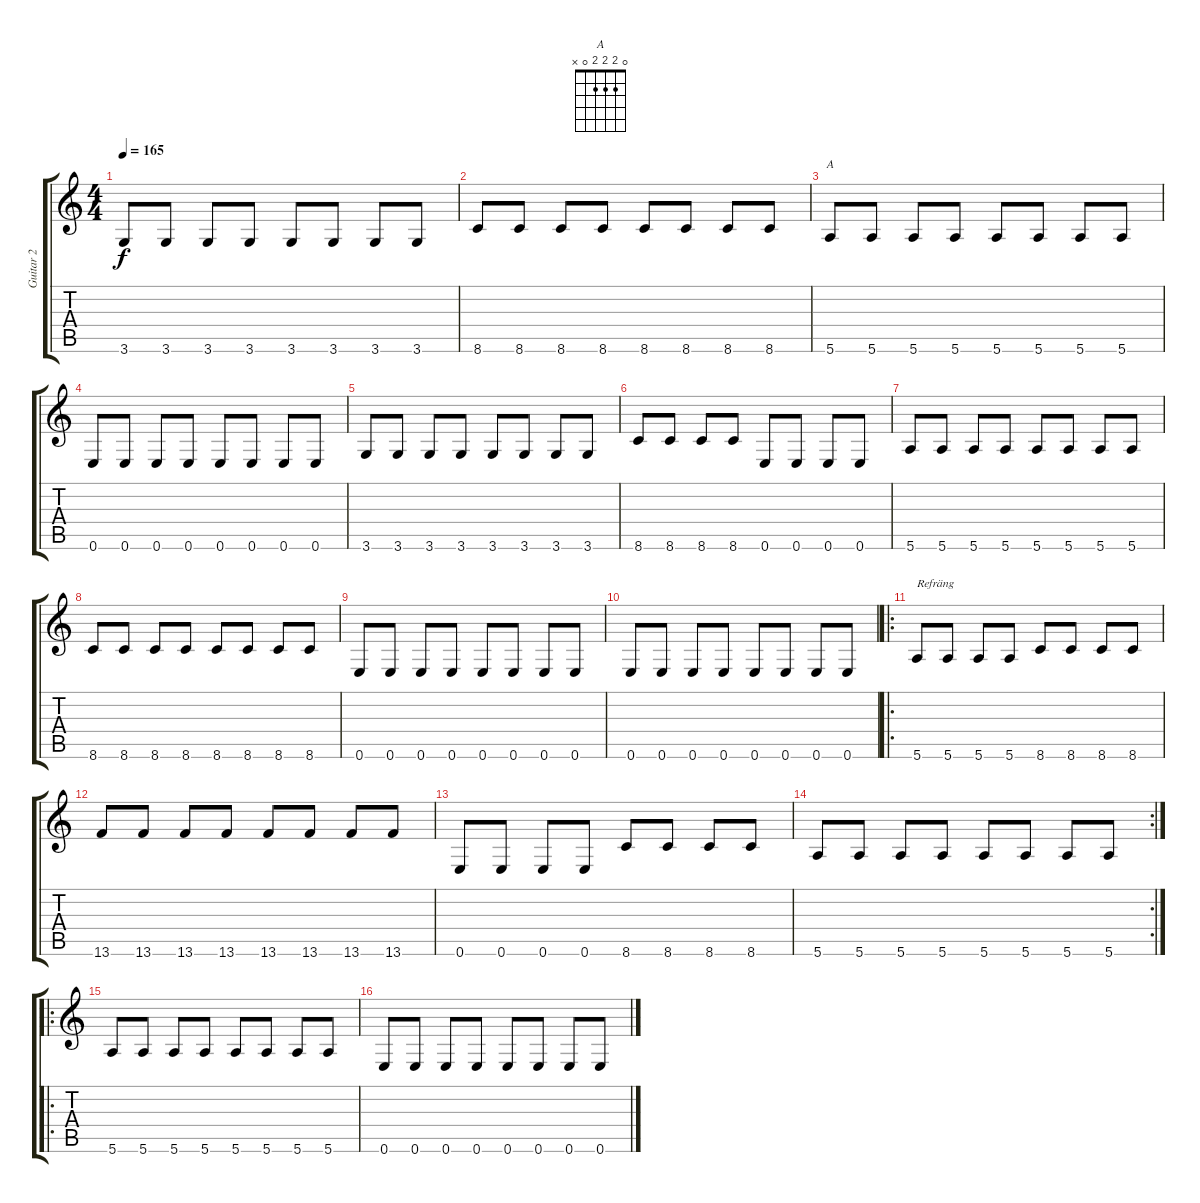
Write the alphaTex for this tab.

\track ("Guitar 2" "Guitar 2") {instrument overdrivenguitar}
\staff {score tabs}
\tuning (E4 B3 G3 D3 A2 E2) {hide}
\chord ("A" 0 2 2 2 0 x)
\ts (4 4)
\tempo 165
\clef g2
\ks c
3.6.8{dy f} 3.6.8 3.6.8 3.6.8 3.6.8 3.6.8 3.6.8 3.6.8 |
8.6.8 8.6.8 8.6.8 8.6.8 8.6.8 8.6.8 8.6.8 8.6.8 |
5.6.8{ch "A"} 5.6.8 5.6.8 5.6.8 5.6.8 5.6.8 5.6.8 5.6.8 |
0.6.8 0.6.8 0.6.8 0.6.8 0.6.8 0.6.8 0.6.8 0.6.8 |
3.6.8 3.6.8 3.6.8 3.6.8 3.6.8 3.6.8 3.6.8 3.6.8 |
8.6.8 8.6.8 8.6.8 8.6.8 0.6.8 0.6.8 0.6.8 0.6.8 |
5.6.8 5.6.8 5.6.8 5.6.8 5.6.8 5.6.8 5.6.8 5.6.8 |
8.6.8 8.6.8 8.6.8 8.6.8 8.6.8 8.6.8 8.6.8 8.6.8 |
0.6.8 0.6.8 0.6.8 0.6.8 0.6.8 0.6.8 0.6.8 0.6.8 |
0.6.8 0.6.8 0.6.8 0.6.8 0.6.8 0.6.8 0.6.8 0.6.8 |
\ro
5.6.8{txt "Refräng"} 5.6.8 5.6.8 5.6.8 8.6.8 8.6.8 8.6.8 8.6.8 |
13.6.8 13.6.8 13.6.8 13.6.8 13.6.8 13.6.8 13.6.8 13.6.8 |
0.6.8 0.6.8 0.6.8 0.6.8 8.6.8 8.6.8 8.6.8 8.6.8 |
\rc 2
5.6.8 5.6.8 5.6.8 5.6.8 5.6.8 5.6.8 5.6.8 5.6.8 |
\ro
5.6.8 5.6.8 5.6.8 5.6.8 5.6.8 5.6.8 5.6.8 5.6.8 |
0.6.8 0.6.8 0.6.8 0.6.8 0.6.8 0.6.8 0.6.8 0.6.8
